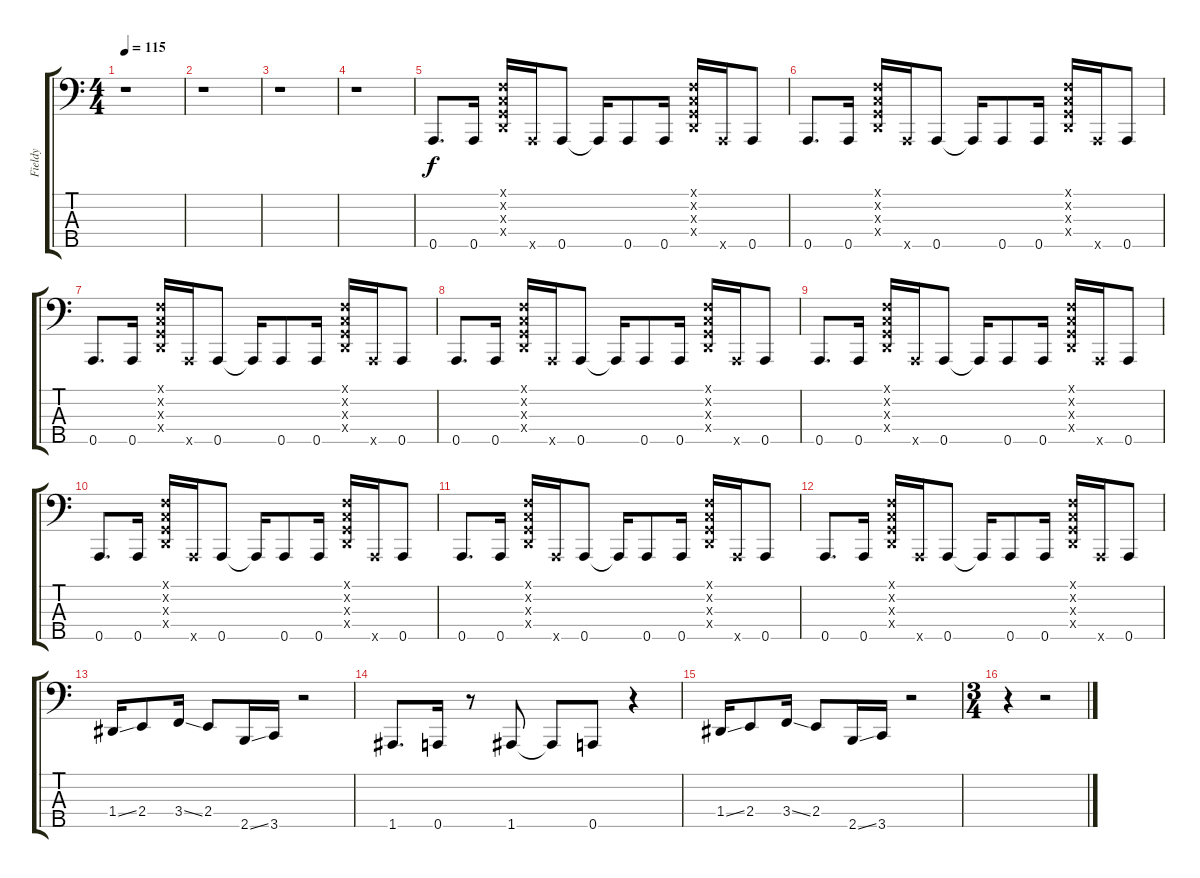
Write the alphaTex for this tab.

\track ("Fieldy" "Fieldy") {instrument slapbass1}
\staff {score tabs}
\tuning (F2 C2 G1 D1 A0) {hide}
\ts (4 4)
\tempo 115
\clef f4
\ks c
r.1{dy f instrument slapbass1} |
r.1 |
r.1 |
r.1 |
0.5.8{d} 0.5.16 (0.1{x} 0.2{x} 0.3{x} 0.4{x}).16 0.5{x}.16 0.5.8 0.5{t}.16 0.5.8 0.5.16 (0.1{x} 0.2{x} 0.3{x} 0.4{x}).16 0.5{x}.16 0.5.8 |
0.5.8{d} 0.5.16 (0.1{x} 0.2{x} 0.3{x} 0.4{x}).16 0.5{x}.16 0.5.8 0.5{t}.16 0.5.8 0.5.16 (0.1{x} 0.2{x} 0.3{x} 0.4{x}).16 0.5{x}.16 0.5.8 |
0.5.8{d} 0.5.16 (0.1{x} 0.2{x} 0.3{x} 0.4{x}).16 0.5{x}.16 0.5.8 0.5{t}.16 0.5.8 0.5.16 (0.1{x} 0.2{x} 0.3{x} 0.4{x}).16 0.5{x}.16 0.5.8 |
0.5.8{d} 0.5.16 (0.1{x} 0.2{x} 0.3{x} 0.4{x}).16 0.5{x}.16 0.5.8 0.5{t}.16 0.5.8 0.5.16 (0.1{x} 0.2{x} 0.3{x} 0.4{x}).16 0.5{x}.16 0.5.8 |
0.5.8{d} 0.5.16 (0.1{x} 0.2{x} 0.3{x} 0.4{x}).16 0.5{x}.16 0.5.8 0.5{t}.16 0.5.8 0.5.16 (0.1{x} 0.2{x} 0.3{x} 0.4{x}).16 0.5{x}.16 0.5.8 |
0.5.8{d} 0.5.16 (0.1{x} 0.2{x} 0.3{x} 0.4{x}).16 0.5{x}.16 0.5.8 0.5{t}.16 0.5.8 0.5.16 (0.1{x} 0.2{x} 0.3{x} 0.4{x}).16 0.5{x}.16 0.5.8 |
0.5.8{d} 0.5.16 (0.1{x} 0.2{x} 0.3{x} 0.4{x}).16 0.5{x}.16 0.5.8 0.5{t}.16 0.5.8 0.5.16 (0.1{x} 0.2{x} 0.3{x} 0.4{x}).16 0.5{x}.16 0.5.8 |
0.5.8{d} 0.5.16 (0.1{x} 0.2{x} 0.3{x} 0.4{x}).16 0.5{x}.16 0.5.8 0.5{t}.16 0.5.8 0.5.16 (0.1{x} 0.2{x} 0.3{x} 0.4{x}).16 0.5{x}.16 0.5.8 |
1.4{ss}.16 2.4.8 3.4{ss}.16 2.4.8 2.5{ss}.16 3.5.16 r.2 |
1.5.8{d} 0.5.16 r.8 1.5.8 1.5{t}.8 0.5.8 r.4 |
1.4{ss}.16 2.4.8 3.4{ss}.16 2.4.8 2.5{ss}.16 3.5.16 r.2 |
\ts (3 4)
r.4 r.2
